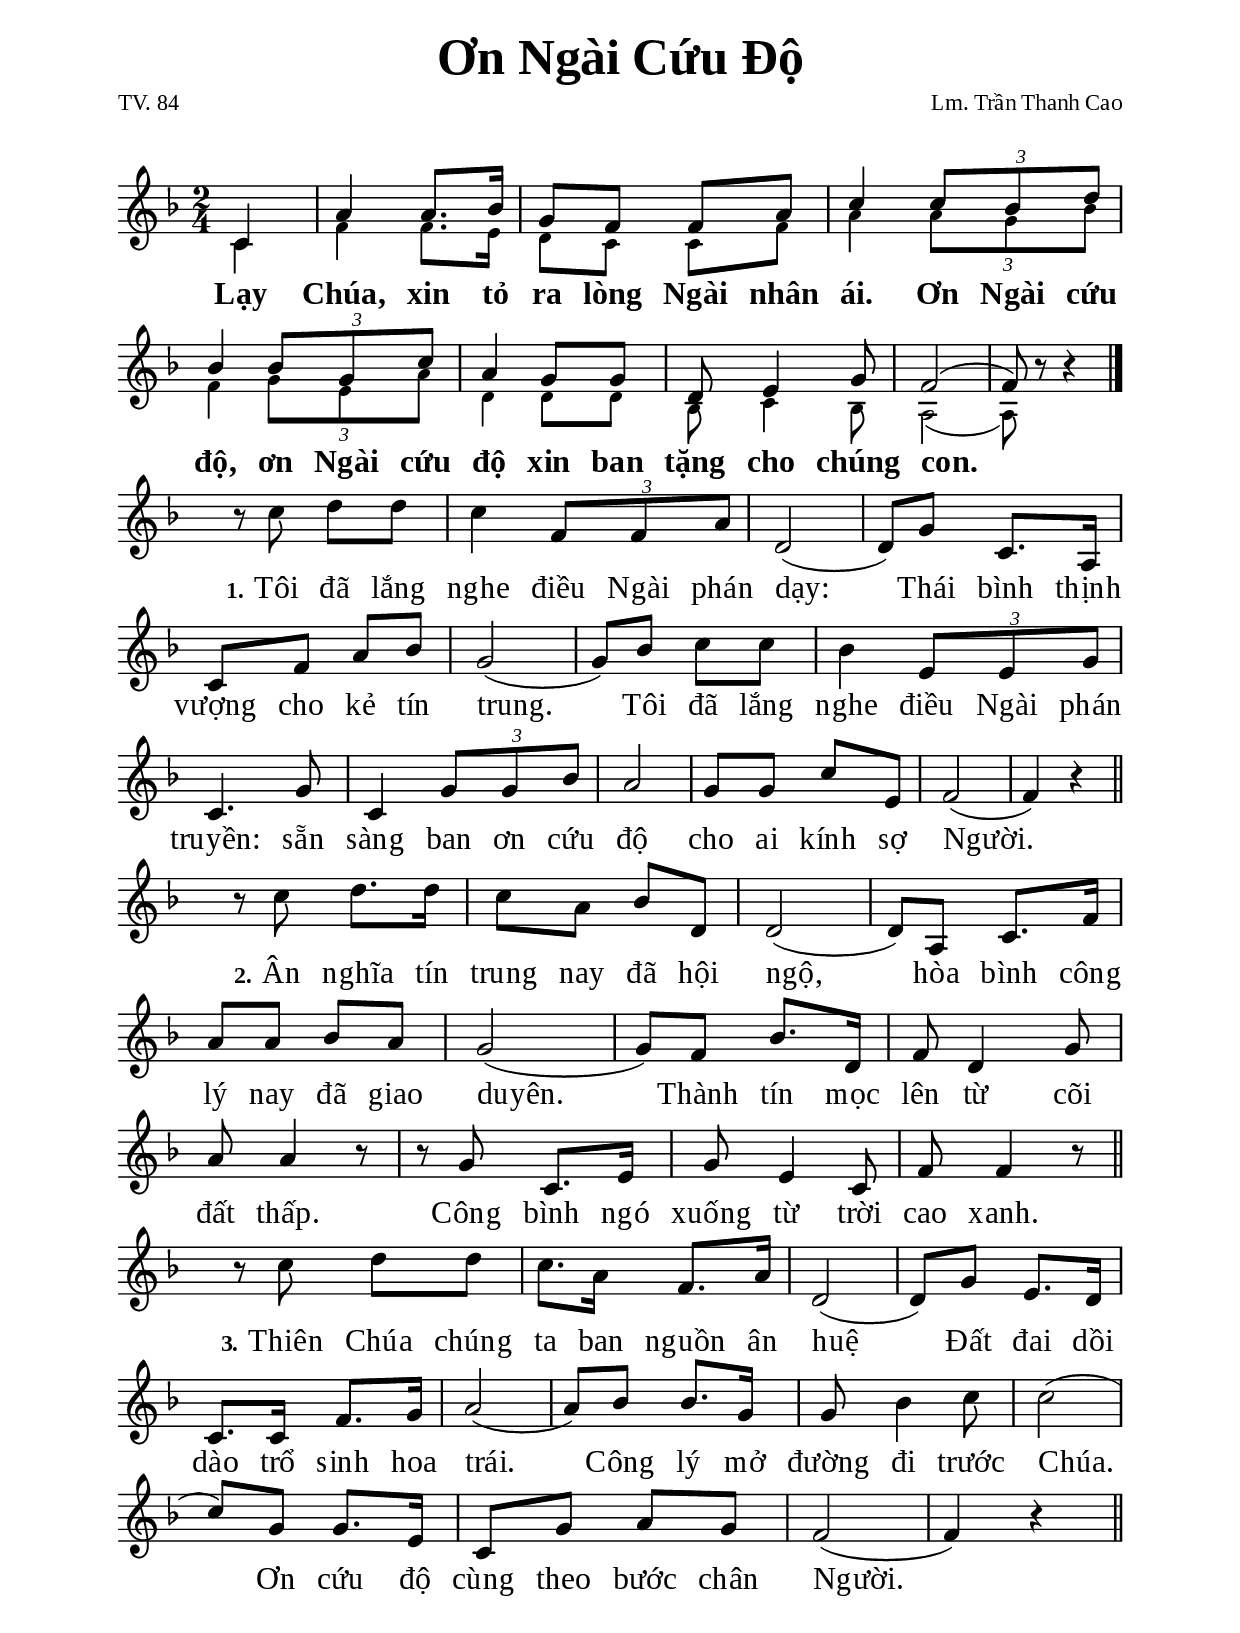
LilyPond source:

% Cài đặt chung
\version "2.20.0"
\include "english.ly"

\header {
  title = \markup { \fontsize #3 "Ơn Ngài Cứu Độ" }
  poet = "TV. 84"
  composer = "Lm. Trần Thanh Cao"
  arranger = " "
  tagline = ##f
}

\paper {
  #(set-paper-size "a4")
  top-margin = 15\mm
  bottom-margin = 15\mm
  left-margin = 20\mm
  right-margin = 20\mm
  indent = #0
  #(define fonts
    (make-pango-font-tree
      "Liberation Serif"
      "Liberation Serif"
      "Liberation Serif"
      (/ 20 20)))
  page-count = #1
}

% Nhạc điệp khúc
nhacDiepKhucSop= \relative c' {
  \partial 4 c4 |
  a' a8. bf16 |
  g8 f f a |
  c4 \tuplet 3/2 { c8 bf d } |
  bf4 \tuplet 3/2 { bf8 g c } |
  a4 g8 g |
  d e4 g8 |
  f2 ( |
  f8) r8 r4 \bar "|."
}

nhacDiepKhucBas = \relative c' {
  \partial 4 c4 |
  f f8. e16 |
  d8 c c f |
  a4 \tuplet 3/2 { a8 g bf } |
  f4 \tuplet 3/2 { g8 e a } |
  d,4 d8 d |
  bf c4 bf8 |
  a2 ( |
  a8) r8 r4
}

% Nhạc phiên khúc
nhacPhienKhucMot = \relative c'' {
  r8 c d d |
  c4 \tuplet 3/2 { f,8 f a } |
  d,2 ( |
  d8) g c,8. a16 |
  c8 f a bf |
  g2 ( |
  g8) bf c c |
  bf4 \tuplet 3/2 { e,8 e g } |
  c,4. g'8 |
  c,4 \tuplet 3/2 { g'8 g bf } |
  a2 |
  g8 g c e, |
  f2 ( |
  f4) r \bar "||"
}

nhacPhienKhucHai = \relative c' {
  r8 c' d8. d16 |
  c8 a bf d, |
  d2 ( |
  d8) a c8. f16 |
  a8 a bf a |
  g2 ( |
  g8) f bf8. d,16 |
  f8 d4 g8 |
  a8 a4 r8 |
  r g c,8. e16 |
  g8 e4 c8 |
  f f4 r8 \bar "||"
}

nhacPhienKhucBa = \relative c' {
  r8 c' d d |
  c8. a16 f8. a16 |
  d,2 ( |
  d8) g e8. d16 |
  c8. c16 f8. g16 |
  a2 ( |
  a08) bf bf8. g16 |
  g8 bf4 c8 |
  c2 ( |
  c8) g g8. e16 |
  c8 g' a g |
  f2 ( |
  f4) r \bar "||"
}

% Lời điệp khúc
loiDiepKhuc = \lyricmode {
  Lạy Chúa, xin tỏ ra lòng Ngài nhân ái.
  Ơn Ngài cứu độ, ơn Ngài cứu độ xin ban tặng cho chúng con.
}

% Lời phiên khúc
loiPhienKhucMot = \lyricmode {
  \set stanza = #"1."
  Tôi đã lắng nghe điều Ngài phán dạy:
  Thái bình thịnh vượng cho kẻ tín trung.
  Tôi đã lắng nghe điều Ngài phán truyền:
  sẵn sàng ban ơn cứu độ cho ai kính sợ Người.
}

loiPhienKhucHai = \lyricmode {
  \set stanza = #"2."
  Ân nghĩa tín trung nay đã hội ngộ,
  hòa bình công lý nay đã giao duyên.
  Thành tín mọc lên từ cõi đất thấp.
  Công bình ngó xuống từ trời cao xanh.
}

loiPhienKhucBa = \lyricmode {
  \set stanza = #"3."
  Thiên Chúa chúng ta ban nguồn ân huệ
  Đất đai dồi dào trổ sinh hoa trái.
  Công lý mở đường đi trước Chúa.
  Ơn cứu độ cùng theo bước chân Người.
}


% Dàn trang
\score {
  \new ChoirStaff <<
    \new Staff = diepKhuc \with {
        \consists "Merge_rests_engraver"
        \magnifyStaff #(magstep +1)
      }
      <<
      \new Voice = beSop {
        \voiceOne \key f \major \time 2/4 \nhacDiepKhucSop
      }
      \new Voice = beBas {
        \override NoteHead.font-size = #-2
        \voiceTwo \key f \major \time 2/4 \nhacDiepKhucBas
      }
    >>
    \new Lyrics \lyricsto beSop \loiDiepKhuc
  >>
  \layout {
    \override Lyrics.LyricText.font-series = #'bold
    \override Lyrics.LyricText.font-size = #+3
    \override Lyrics.LyricSpace.minimum-distance = #2.0
    \override Score.BarNumber.break-visibility = ##(#f #f #f)
  }
}

\score {
  \new ChoirStaff <<
    \new Staff = phienKhuc \with {
        \magnifyStaff #(magstep +1)
      }
      <<
      \new Voice = beSop {
        \key f \major \time 2/4 \nhacPhienKhucMot
      }
    >>
    \new Lyrics \lyricsto beSop \loiPhienKhucMot
  >>
  \layout {
    \override Staff.TimeSignature.transparent = ##t
    \override Lyrics.LyricText.font-size = #+3
    \override Lyrics.LyricSpace.minimum-distance = #2.0
    \override Score.BarNumber.break-visibility = ##(#f #f #f)
  }
}

\score {
  \new ChoirStaff <<
    \new Staff = phienKhuc \with {
        \magnifyStaff #(magstep +1)
      }
      <<
      \new Voice = beSop {
        \key f \major \time 2/4 \nhacPhienKhucHai
      }
    >>
    \new Lyrics \lyricsto beSop \loiPhienKhucHai
  >>
  \layout {
    \override Staff.TimeSignature.transparent = ##t
    \override Lyrics.LyricText.font-size = #+3
    \override Lyrics.LyricSpace.minimum-distance = #2.0
    \override Score.BarNumber.break-visibility = ##(#f #f #f)
  }
}

\score {
  \new ChoirStaff <<
    \new Staff = phienKhuc \with {
        \magnifyStaff #(magstep +1)
      }
      <<
      \new Voice = beSop {
        \key f \major \time 2/4 \nhacPhienKhucBa
      }
    >>
    \new Lyrics \lyricsto beSop \loiPhienKhucBa
  >>
  \layout {
    \override Staff.TimeSignature.transparent = ##t
    \override Lyrics.LyricText.font-size = #+3
    \override Lyrics.LyricSpace.minimum-distance = #2.0
    \override Score.BarNumber.break-visibility = ##(#f #f #f)
  }
}
